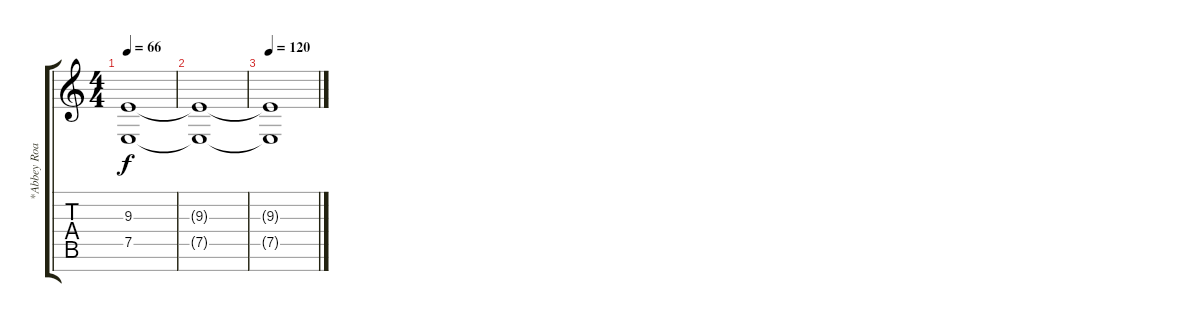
\track ("*Abbey Road Orchestra* Brass II" "*Abbey Roa") {instrument trombone}
\staff {score tabs}
\tuning (E4 B3 G3 D3 A2 E2 B1) {hide}
\ts (4 4)
\tempo 66
\clef g2
\ks c
(9.3 7.5).1{dy f} |
(9.3{t} 7.5{t}).1 |
\tempo 120
(9.3{t} 7.5{t}).1
